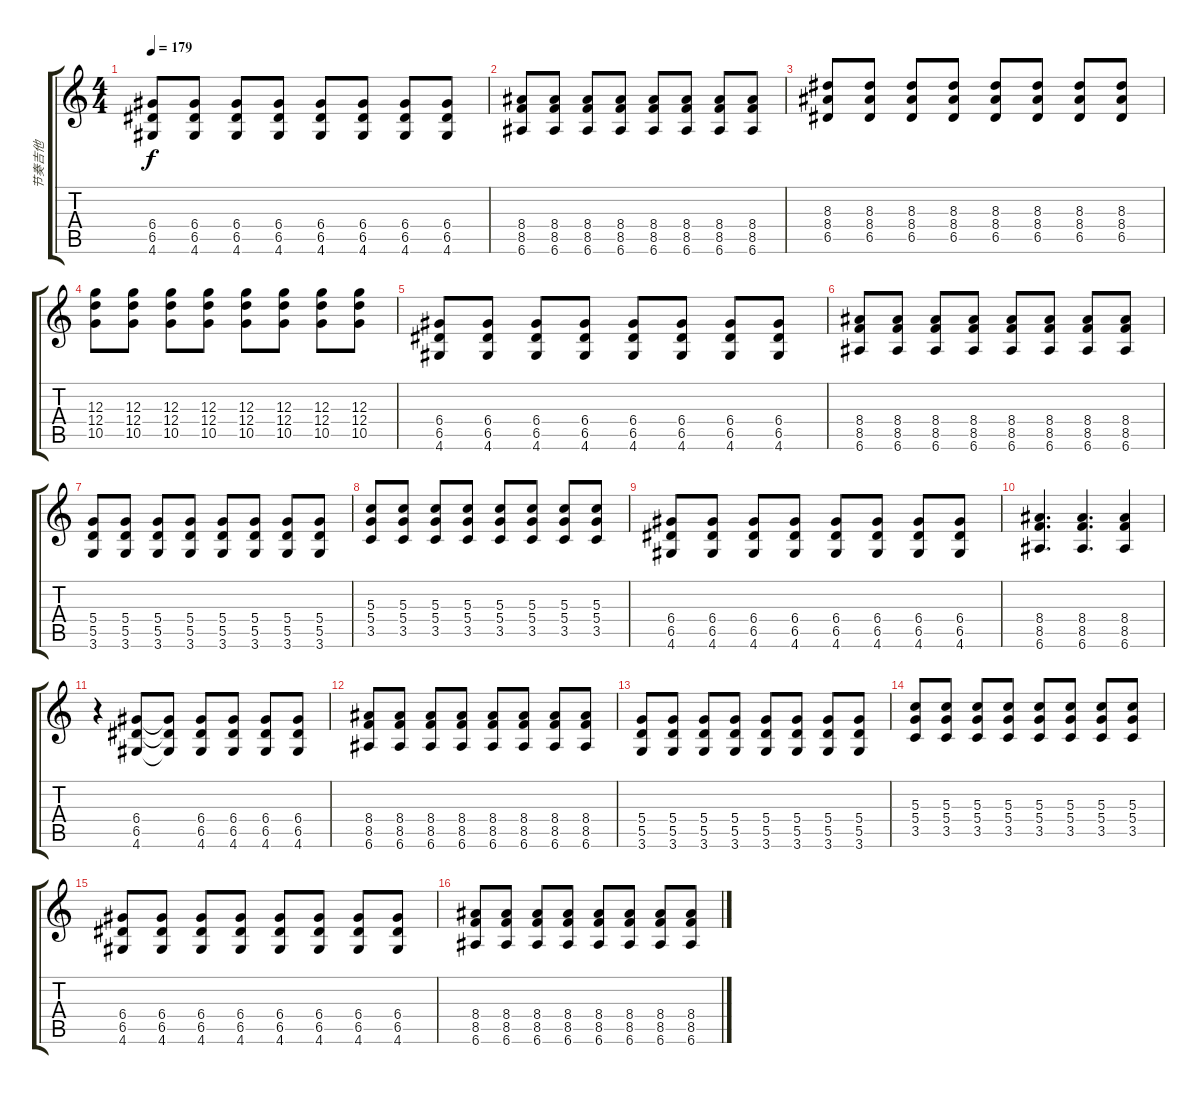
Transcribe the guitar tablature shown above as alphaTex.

\track ("节奏吉他" "节奏吉他") {instrument overdrivenguitar}
\staff {score tabs}
\tuning (E4 B3 G3 D3 A2 E2) {hide}
\ts (4 4)
\tempo 179
\clef g2
\ks c
(6.4 6.5 4.6).8{dy f} (6.4 6.5 4.6).8 (6.4 6.5 4.6).8 (6.4 6.5 4.6).8 (6.4 6.5 4.6).8 (6.4 6.5 4.6).8 (6.4 6.5 4.6).8 (6.4 6.5 4.6).8 |
(8.4 8.5 6.6).8 (8.4 8.5 6.6).8 (8.4 8.5 6.6).8 (8.4 8.5 6.6).8 (8.4 8.5 6.6).8 (8.4 8.5 6.6).8 (8.4 8.5 6.6).8 (8.4 8.5 6.6).8 |
(8.3 8.4 6.5).8 (8.3 8.4 6.5).8 (8.3 8.4 6.5).8 (8.3 8.4 6.5).8 (8.3 8.4 6.5).8 (8.3 8.4 6.5).8 (8.3 8.4 6.5).8 (8.3 8.4 6.5).8 |
(12.3 12.4 10.5).8 (12.3 12.4 10.5).8 (12.3 12.4 10.5).8 (12.3 12.4 10.5).8 (12.3 12.4 10.5).8 (12.3 12.4 10.5).8 (12.3 12.4 10.5).8 (12.3 12.4 10.5).8 |
(6.4 6.5 4.6).8 (6.4 6.5 4.6).8 (6.4 6.5 4.6).8 (6.4 6.5 4.6).8 (6.4 6.5 4.6).8 (6.4 6.5 4.6).8 (6.4 6.5 4.6).8 (6.4 6.5 4.6).8 |
(8.4 8.5 6.6).8 (8.4 8.5 6.6).8 (8.4 8.5 6.6).8 (8.4 8.5 6.6).8 (8.4 8.5 6.6).8 (8.4 8.5 6.6).8 (8.4 8.5 6.6).8 (8.4 8.5 6.6).8 |
(5.4 5.5 3.6).8 (5.4 5.5 3.6).8 (5.4 5.5 3.6).8 (5.4 5.5 3.6).8 (5.4 5.5 3.6).8 (5.4 5.5 3.6).8 (5.4 5.5 3.6).8 (5.4 5.5 3.6).8 |
(5.3 5.4 3.5).8 (5.3 5.4 3.5).8 (5.3 5.4 3.5).8 (5.3 5.4 3.5).8 (5.3 5.4 3.5).8 (5.3 5.4 3.5).8 (5.3 5.4 3.5).8 (5.3 5.4 3.5).8 |
(6.4 6.5 4.6).8 (6.4 6.5 4.6).8 (6.4 6.5 4.6).8 (6.4 6.5 4.6).8 (6.4 6.5 4.6).8 (6.4 6.5 4.6).8 (6.4 6.5 4.6).8 (6.4 6.5 4.6).8 |
(8.4 8.5 6.6).4{d} (8.4 8.5 6.6).4{d} (8.4 8.5 6.6).4 |
r.4 (6.4 6.5 4.6).8 (6.4{t} 6.5{t} 4.6{t}).8 (6.4 6.5 4.6).8 (6.4 6.5 4.6).8 (6.4 6.5 4.6).8 (6.4 6.5 4.6).8 |
(8.4 8.5 6.6).8 (8.4 8.5 6.6).8 (8.4 8.5 6.6).8 (8.4 8.5 6.6).8 (8.4 8.5 6.6).8 (8.4 8.5 6.6).8 (8.4 8.5 6.6).8 (8.4 8.5 6.6).8 |
(5.4 5.5 3.6).8 (5.4 5.5 3.6).8 (5.4 5.5 3.6).8 (5.4 5.5 3.6).8 (5.4 5.5 3.6).8 (5.4 5.5 3.6).8 (5.4 5.5 3.6).8 (5.4 5.5 3.6).8 |
(5.3 5.4 3.5).8 (5.3 5.4 3.5).8 (5.3 5.4 3.5).8 (5.3 5.4 3.5).8 (5.3 5.4 3.5).8 (5.3 5.4 3.5).8 (5.3 5.4 3.5).8 (5.3 5.4 3.5).8 |
(6.4 6.5 4.6).8 (6.4 6.5 4.6).8 (6.4 6.5 4.6).8 (6.4 6.5 4.6).8 (6.4 6.5 4.6).8 (6.4 6.5 4.6).8 (6.4 6.5 4.6).8 (6.4 6.5 4.6).8 |
(8.4 8.5 6.6).8 (8.4 8.5 6.6).8 (8.4 8.5 6.6).8 (8.4 8.5 6.6).8 (8.4 8.5 6.6).8 (8.4 8.5 6.6).8 (8.4 8.5 6.6).8 (8.4 8.5 6.6).8
